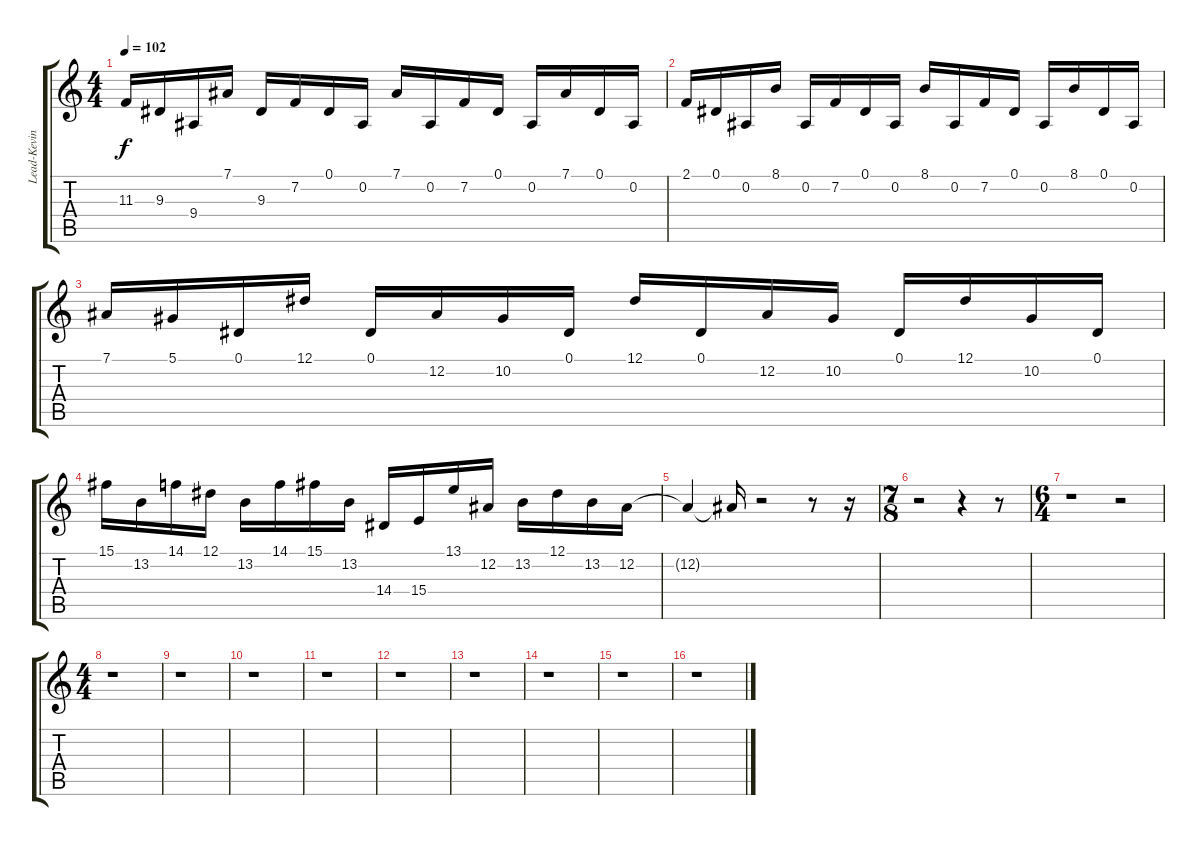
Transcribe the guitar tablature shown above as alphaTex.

\track ("Lead-Kevin Moore" "Lead-Kevin") {instrument pad3polysynth}
\staff {score tabs}
\tuning (Eb4 Bb3 Gb3 Db3 Ab2 Eb2) {hide}
\ts (4 4)
\tempo 102
\clef g2
\ks c
11.3.16{dy f} 9.3.16 9.4.16 7.1.16 9.3.16 7.2.16 0.1.16 0.2.16 7.1.16 0.2.16 7.2.16 0.1.16 0.2.16 7.1.16 0.1.16 0.2.16 |
2.1.16 0.1.16 0.2.16 8.1.16 0.2.16 7.2.16 0.1.16 0.2.16 8.1.16 0.2.16 7.2.16 0.1.16 0.2.16 8.1.16 0.1.16 0.2.16 |
7.1.16 5.1.16 0.1.16 12.1.16 0.1.16 12.2.16 10.2.16 0.1.16 12.1.16 0.1.16 12.2.16 10.2.16 0.1.16 12.1.16 10.2.16 0.1.16 |
15.1.16 13.2.16 14.1.16 12.1.16 13.2.16 14.1.16 15.1.16 13.2.16 14.4.16 15.4.16 13.1.16 12.2.16 13.2.16 12.1.16 13.2.16 12.2.16 |
12.2{t}.4 12.2{t}.16 r.2 r.8 r.16 |
\ts (7 8)
r.2 r.4 r.8 |
\ts (6 4)
r.1 r.2 |
\ts (4 4)
r.1 |
r.1 |
r.1 |
r.1 |
r.1 |
r.1 |
r.1 |
r.1 |
r.1
